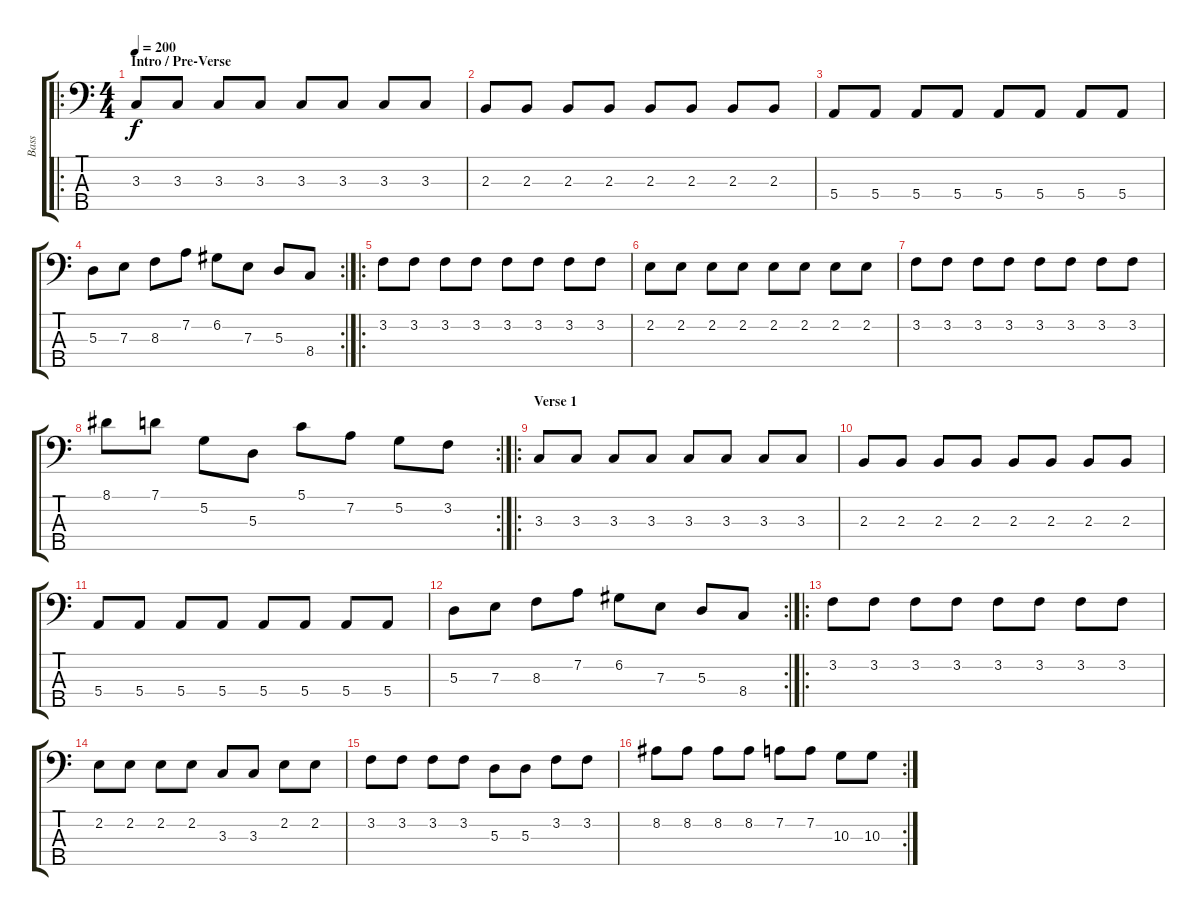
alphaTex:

\track ("Bass" "Bass") {instrument electricbassfinger}
\staff {score tabs}
\tuning (G2 D2 A1 E1 B0) {hide}
\ro
\ts (4 4)
\section ("" "Intro / Pre-Verse")
\tempo 200
\clef f4
\ks c
3.3.8{dy f instrument electricbassfinger} 3.3.8 3.3.8 3.3.8 3.3.8 3.3.8 3.3.8 3.3.8 |
2.3.8 2.3.8 2.3.8 2.3.8 2.3.8 2.3.8 2.3.8 2.3.8 |
5.4.8 5.4.8 5.4.8 5.4.8 5.4.8 5.4.8 5.4.8 5.4.8 |
\rc 2
5.3.8 7.3.8 8.3.8 7.2.8 6.2.8 7.3.8 5.3.8 8.4.8 |
\ro
3.2.8 3.2.8 3.2.8 3.2.8 3.2.8 3.2.8 3.2.8 3.2.8 |
2.2.8 2.2.8 2.2.8 2.2.8 2.2.8 2.2.8 2.2.8 2.2.8 |
3.2.8 3.2.8 3.2.8 3.2.8 3.2.8 3.2.8 3.2.8 3.2.8 |
\rc 2
8.1.8 7.1.8 5.2.8 5.3.8 5.1.8 7.2.8 5.2.8 3.2.8 |
\ro
\section ("" "Verse 1")
3.3.8 3.3.8 3.3.8 3.3.8 3.3.8 3.3.8 3.3.8 3.3.8 |
2.3.8 2.3.8 2.3.8 2.3.8 2.3.8 2.3.8 2.3.8 2.3.8 |
5.4.8 5.4.8 5.4.8 5.4.8 5.4.8 5.4.8 5.4.8 5.4.8 |
\rc 2
5.3.8 7.3.8 8.3.8 7.2.8 6.2.8 7.3.8 5.3.8 8.4.8 |
\ro
3.2.8 3.2.8 3.2.8 3.2.8 3.2.8 3.2.8 3.2.8 3.2.8 |
2.2.8 2.2.8 2.2.8 2.2.8 3.3.8 3.3.8 2.2.8 2.2.8 |
3.2.8 3.2.8 3.2.8 3.2.8 5.3.8 5.3.8 3.2.8 3.2.8 |
\rc 2
8.2.8 8.2.8 8.2.8 8.2.8 7.2.8 7.2.8 10.3.8 10.3.8
